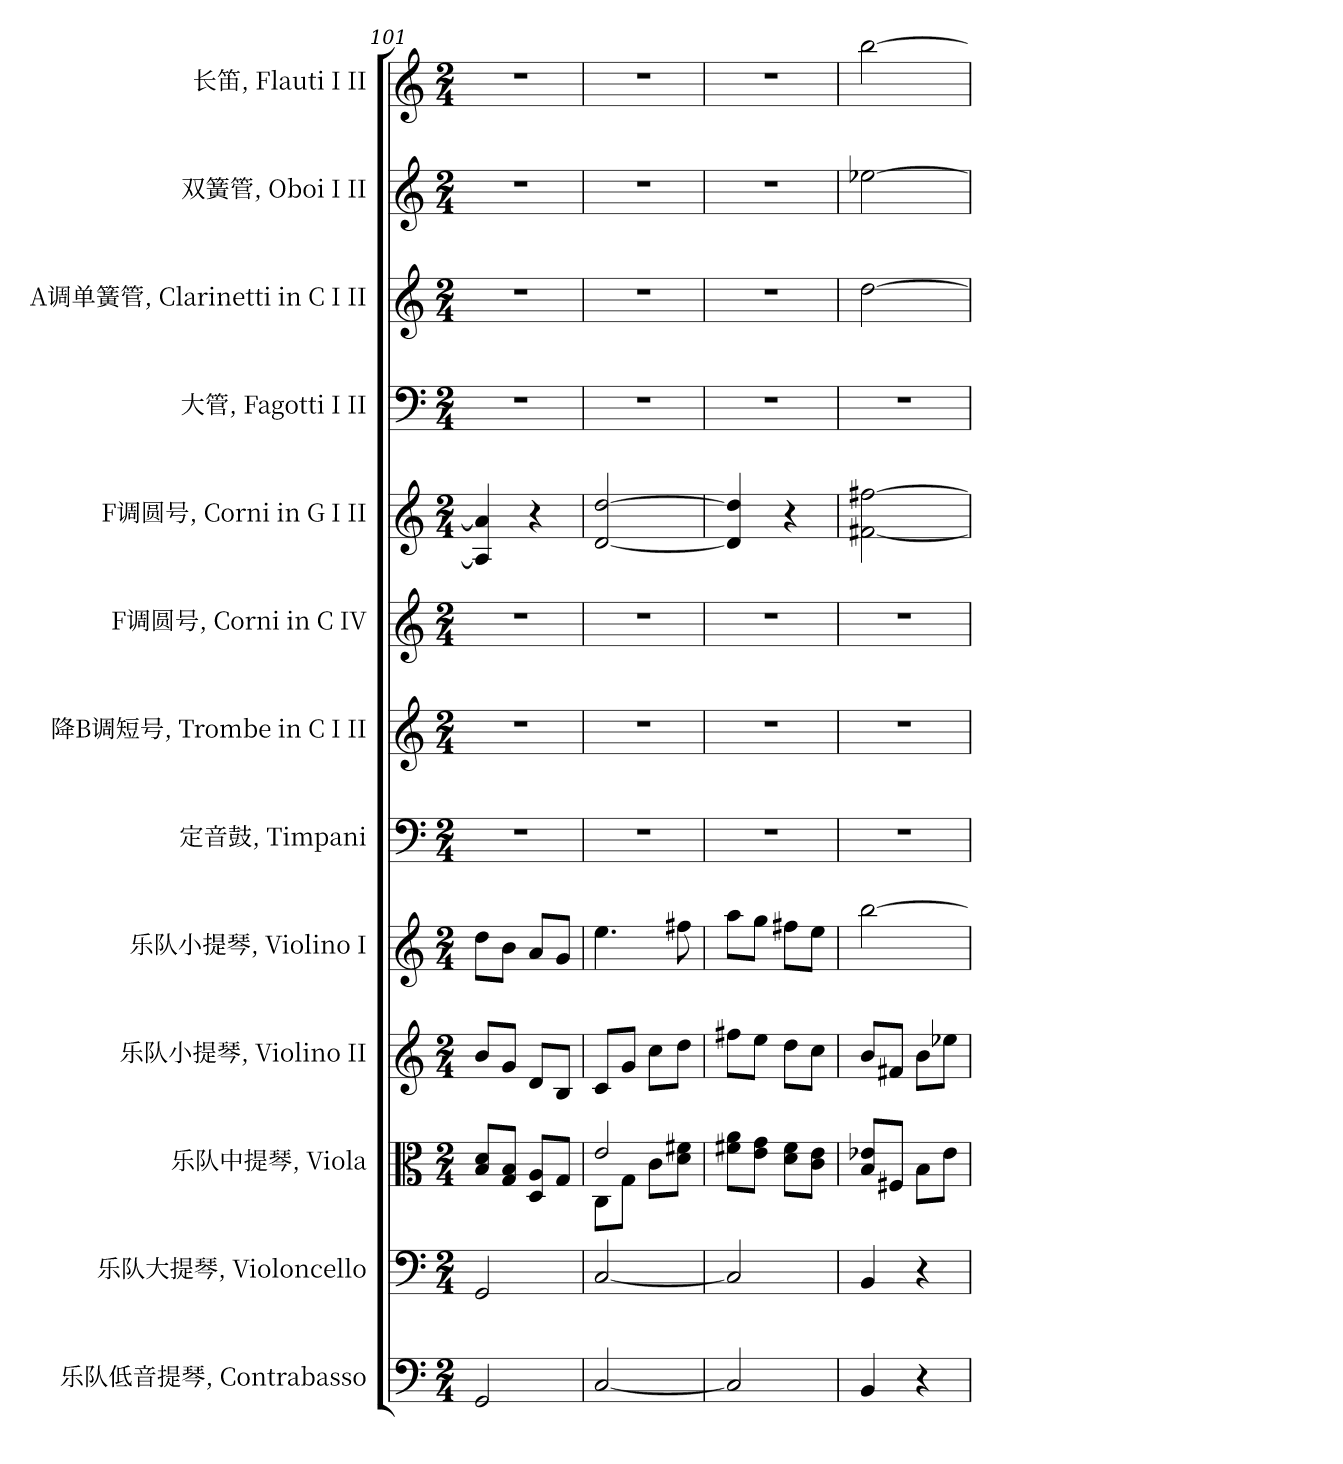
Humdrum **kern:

**kern	**kern	**kern	**kern	**kern	**kern	**kern	**kern	**kern	**kern	**kern	**kern	**kern
*part13	*part12	*part11	*part10	*part9	*part8	*part7	*part6	*part5	*part4	*part3	*part2	*part1
*staff13	*staff12	*staff11	*staff10	*staff9	*staff8	*staff7	*staff6	*staff5	*staff4	*staff3	*staff2	*staff1
*I"乐队低音提琴, Contrabasso	*I"乐队大提琴, Violoncello	*I"乐队中提琴, Viola	*I"乐队小提琴, Violino II	*I"乐队小提琴, Violino I	*I"定音鼓, Timpani	*I"降B调短号, Trombe in C I II	*I"F调圆号, Corni in C IV	*I"F调圆号, Corni in G I II	*I"大管, Fagotti I II	*I"A调单簧管, Clarinetti in C I II	*I"双簧管, Oboi I II	*I"长笛, Flauti I II
*I'Cbs.	*	*	*	*	*I'Timp.	*	*	*	*	*I'A Cl.	*I'Ob.	*I'Fl.
*clefF4	*clefF4	*clefC3	*clefG2	*clefG2	*clefF4	*clefG2	*clefG2	*clefG2	*clefF4	*clefG2	*clefG2	*clefG2
*ITrd7c12	*	*	*	*	*	*ITrd1c2	*ITrd4c7	*ITrd4c7	*	*ITrd1c2	*	*
*k[]	*k[]	*k[]	*k[]	*k[]	*k[]	*k[b-e-]	*k[b-]	*k[b-]	*k[]	*k[b-e-]	*k[]	*k[]
*M2/4	*M2/4	*M2/4	*M2/4	*M2/4	*M2/4	*M2/4	*M2/4	*M2/4	*M2/4	*M2/4	*M2/4	*M2/4
*MM122	*MM122	*MM122	*MM122	*MM122	*MM122	*MM122	*MM122	*MM122	*MM122	*MM122	*MM122	*MM122
=101	=101	=101	=101	=101	=101	=101	=101	=101	=101	=101	=101	=101
2GGG/	2GG/	8B/ 8d/L	8b/L	8dd\L	2r	2r	2r	4D/] 4d/]	2r	2r	2r	2r
.	.	8G/ 8B/J	8g/J	8b\J	.	.	.	.	.	.	.	.
.	.	8D/ 8A/L	8d/L	8a/L	.	.	.	4r	.	.	.	.
.	.	8G/J	8B/J	8g/J	.	.	.	.	.	.	.	.
=102	=102	=102	=102	=102	=102	=102	=102	=102	=102	=102	=102	=102
*	*	*	*	*	*	*	*	*	*	*	*	*MM122
*	*	*^	*	*	*	*	*	*	*	*	*	*
[2CC/	[2C/	2e/	8C\L	8c/L	4.ee\	2r	2r	2r	[2G/ [2g/	2r	2r	2r	2r
.	.	.	8G\J	8g/J	.	.	.	.	.	.	.	.	.
.	.	.	8c\L	8cc\L	.	.	.	.	.	.	.	.	.
.	.	.	8d\ 8f#X\J	8dd\J	8ff#X\	.	.	.	.	.	.	.	.
*	*	*v	*v	*	*	*	*	*	*	*	*	*	*
=103	=103	=103	=103	=103	=103	=103	=103	=103	=103	=103	=103	=103
*	*	*	*	*	*	*	*	*	*	*	*	*MM122
2CC/]	2C/]	8f#X\ 8a\L	8ff#X\L	8aa\L	2r	2r	2r	4G/] 4g/]	2r	2r	2r	2r
.	.	8e\ 8g\J	8ee\J	8gg\J	.	.	.	.	.	.	.	.
.	.	8d\ 8f#\L	8dd\L	8ff#X\L	.	.	.	4r	.	.	.	.
.	.	8c\ 8e\J	8cc\J	8ee\J	.	.	.	.	.	.	.	.
=104	=104	=104	=104	=104	=104	=104	=104	=104	=104	=104	=104	=104
*	*	*	*	*	*	*	*	*	*	*	*	*MM117
4BBB/	4BB/	8B/ 8e-X/L	8b/L	[2bb\	2r	2r	2r	[2Bn\ [2bn\	2r	[2cc\	[2ee-X\	[2bb\
.	.	8F#X/J	8f#X/J	.	.	.	.	.	.	.	.	.
4r	4r	8B\L	8b\L	.	.	.	.	.	.	.	.	.
.	.	8e-\J	8ee-X\J	.	.	.	.	.	.	.	.	.
=	=	=	=	=	=	=	=	=	=	=	=	=
*-	*-	*-	*-	*-	*-	*-	*-	*-	*-	*-	*-	*-
